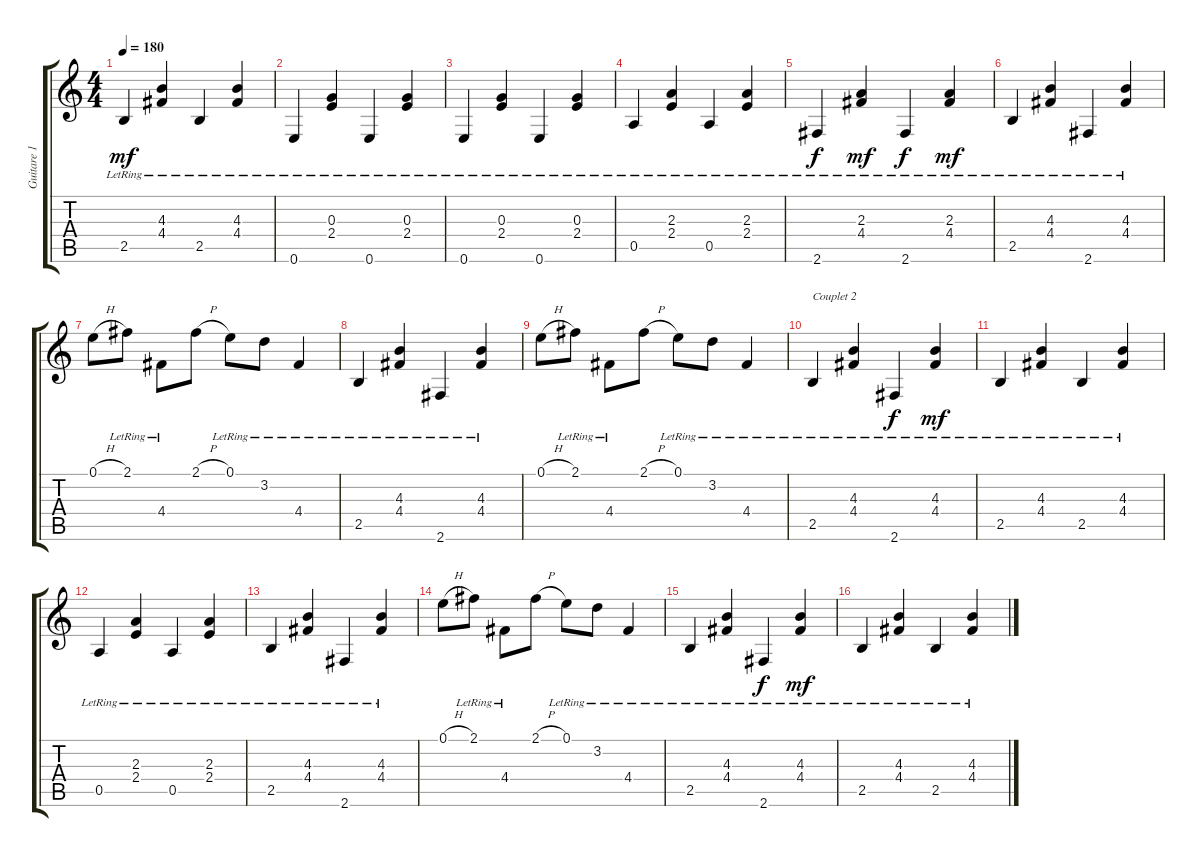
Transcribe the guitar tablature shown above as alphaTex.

\track ("Guitare 1" "Guitare 1") {instrument acousticguitarnylon}
\staff {score tabs}
\tuning (E4 B3 G3 D3 A2 E2) {hide}
\ts (4 4)
\tempo 180
\clef g2
\ks c
2.5{lr}.4{dy mf} (4.3{lr} 4.4{lr}).4 2.5{lr}.4 (4.3{lr} 4.4{lr}).4 |
0.6{lr}.4 (0.3{lr} 2.4{lr}).4 0.6{lr}.4 (0.3{lr} 2.4{lr}).4 |
0.6{lr}.4 (0.3{lr} 2.4{lr}).4 0.6{lr}.4 (0.3{lr} 2.4{lr}).4 |
0.5{lr}.4 (2.3{lr} 2.4{lr}).4 0.5{lr}.4 (2.3{lr} 2.4{lr}).4 |
2.6{lr}.4{dy f} (2.3{lr} 4.4{lr}).4{dy mf} 2.6{lr}.4{dy f} (2.3{lr} 4.4{lr}).4{dy mf} |
2.5{lr}.4 (4.3{lr} 4.4{lr}).4 2.6{lr}.4 (4.3{lr} 4.4{lr}).4 |
0.1{h}.8 2.1{lr}.8 4.4{lr}.8 2.1{h}.8 0.1{lr}.8 3.2{lr}.8 4.4{lr}.4 |
2.5{lr}.4 (4.3{lr} 4.4{lr}).4 2.6{lr}.4 (4.3{lr} 4.4{lr}).4 |
0.1{h}.8 2.1{lr}.8 4.4{lr}.8 2.1{h}.8 0.1{lr}.8 3.2{lr}.8 4.4{lr}.4 |
2.5{lr}.4{txt "Couplet 2"} (4.3{lr} 4.4{lr}).4 2.6{lr}.4{dy f} (4.3{lr} 4.4{lr}).4{dy mf} |
2.5{lr}.4 (4.3{lr} 4.4{lr}).4 2.5{lr}.4 (4.3{lr} 4.4{lr}).4 |
0.5{lr}.4 (2.3{lr} 2.4{lr}).4 0.5{lr}.4 (2.3{lr} 2.4{lr}).4 |
2.5{lr}.4 (4.3{lr} 4.4{lr}).4 2.6{lr}.4 (4.3{lr} 4.4{lr}).4 |
0.1{h}.8 2.1{lr}.8 4.4{lr}.8 2.1{h}.8 0.1{lr}.8 3.2{lr}.8 4.4{lr}.4 |
2.5{lr}.4 (4.3{lr} 4.4{lr}).4 2.6{lr}.4{dy f} (4.3{lr} 4.4{lr}).4{dy mf} |
2.5{lr}.4 (4.3{lr} 4.4{lr}).4 2.5{lr}.4 (4.3{lr} 4.4{lr}).4
